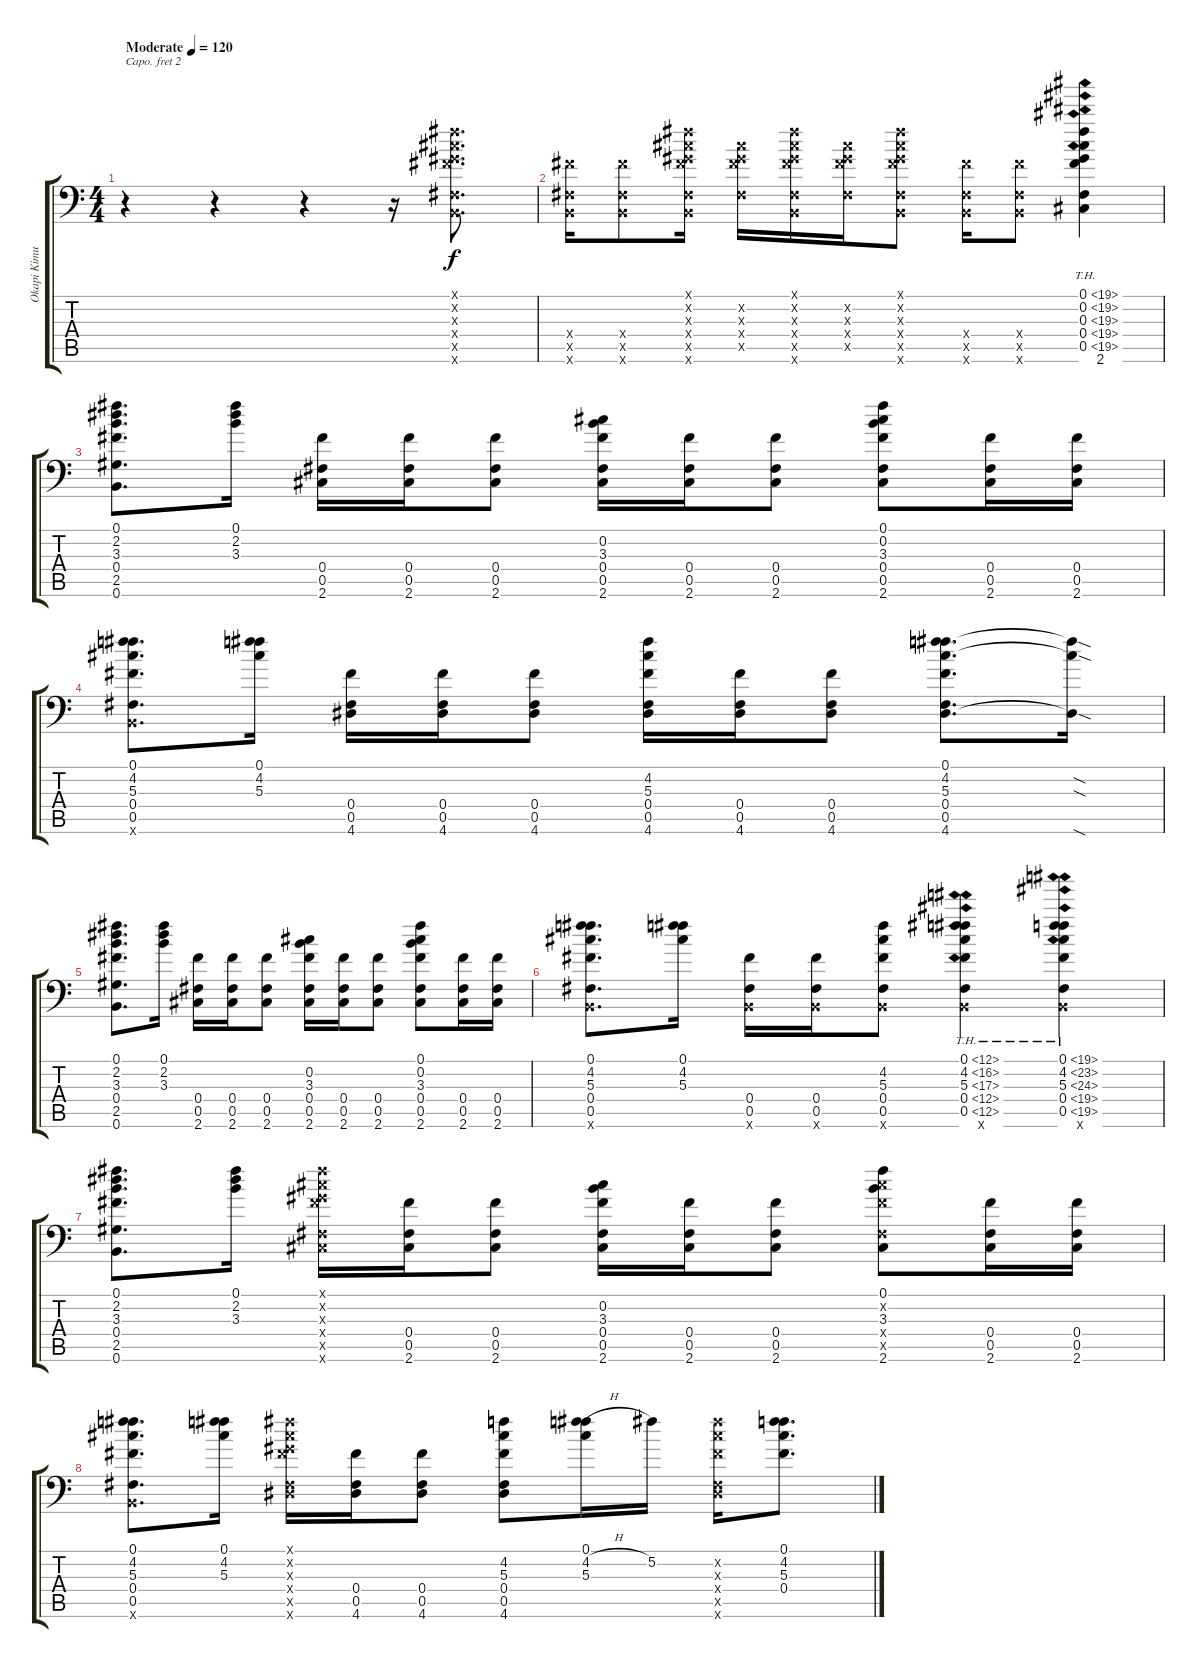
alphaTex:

\track ("Okapi Kimura" "Okapi Kimu") {instrument acousticguitarsteel}
\staff {score tabs}
\capo 2
\tuning (E4 B3 Gb3 E3 E2 A1) {hide}
\ts (4 4)
\tempo (120 "Moderate")
\clef f4
\ks c
r.4{dy f instrument acousticguitarsteel} r.4 r.4 r.16 (0.1{x} 0.2{x} 0.3{x} 0.4{x} 0.5{x} 0.6{x}).8{d} |
(0.4{x} 0.5{x} 0.6{x}).16 (0.4{x} 0.5{x} 0.6{x}).8 (0.1{x} 0.2{x} 0.3{x} 0.4{x} 0.5{x} 0.6{x}).16 (0.2{x} 0.3{x} 0.4{x} 0.5{x}).16 (0.1{x} 0.2{x} 0.3{x} 0.4{x} 0.5{x} 0.6{x}).16 (0.2{x} 0.3{x} 0.4{x} 0.5{x}).16 (0.1{x} 0.2{x} 0.3{x} 0.4{x} 0.5{x} 0.6{x}).8 (0.4{x} 0.5{x} 0.6{x}).16 (0.4{x} 0.5{x} 0.6{x}).8 (0.1{th 19} 0.2{th 19} 0.3{th 19} 0.4{th 19} 0.5{th 19} 2.6).4 |
(0.1 2.2 3.3 0.4 2.5 0.6).8{d} (0.1 2.2 3.3).16 (0.4 0.5 2.6).16 (0.4 0.5 2.6).16 (0.4 0.5 2.6).8 (0.2 3.3 0.4 0.5 2.6).16 (0.4 0.5 2.6).16 (0.4 0.5 2.6).8 (0.1 0.2 3.3 0.4 0.5 2.6).8 (0.4 0.5 2.6).16 (0.4 0.5 2.6).16 |
(0.1 4.2 5.3 0.4 0.5 0.6{x}).8{d} (0.1 4.2 5.3).16 (0.4 0.5 4.6).16 (0.4 0.5 4.6).16 (0.4 0.5 4.6).8 (4.2 5.3 0.4 0.5 4.6).16 (0.4 0.5 4.6).16 (0.4 0.5 4.6).8 (0.1 4.2 5.3 0.4 0.5 4.6).8{d} (4.2{sod t} 5.3{sod t} 4.6{sod t}).16 |
(0.1 2.2 3.3 0.4 2.5 0.6).8{d} (0.1 2.2 3.3).16 (0.4 0.5 2.6).16 (0.4 0.5 2.6).16 (0.4 0.5 2.6).8 (0.2 3.3 0.4 0.5 2.6).16 (0.4 0.5 2.6).16 (0.4 0.5 2.6).8 (0.1 0.2 3.3 0.4 0.5 2.6).8 (0.4 0.5 2.6).16 (0.4 0.5 2.6).16 |
(0.1 4.2 5.3 0.4 0.5 0.6{x}).8{d} (0.1 4.2 5.3).16 (0.4 0.5 0.6{x}).16 (0.4 0.5 0.6{x}).16 (4.2 5.3 0.4 0.5 0.6{x}).8 (0.1{th 12} 4.2{th 12} 5.3{th 12} 0.4{th 12} 0.5{th 12} 0.6{x}).4 (0.1{th 19} 4.2{th 19} 5.3{th 19} 0.4{th 19} 0.5{th 19} 0.6{x}).4 |
(0.1 2.2 3.3 0.4 2.5 0.6).8{d} (0.1 2.2 3.3).16 (0.1{x} 0.2{x} 0.3{x} 0.4{x} 0.5{x} 2.6{x}).16 (0.4 0.5 2.6).16 (0.4 0.5 2.6).8 (0.2 3.3 0.4 0.5 2.6).16 (0.4 0.5 2.6).16 (0.4 0.5 2.6).8 (0.1 0.2{x} 3.3 0.4{x} 0.5{x} 2.6).8 (0.4 0.5 2.6).16 (0.4 0.5 2.6).16 |
(0.1 4.2 5.3 0.4 0.5 0.6{x}).8{d} (0.1 4.2 5.3).16 (0.1{x} 0.2{x} 0.3{x} 0.4{x} 0.5{x} 4.6{x}).16 (0.4 0.5 4.6).16 (0.4 0.5 4.6).8 (4.2 5.3 0.4 0.5 4.6).8 (0.1 4.2{h} 5.3).16 5.2.16 (5.2{x} 5.3{x} 0.4{x} 0.5{x} 4.6{x}).16 (0.1 4.2 5.3 0.4).8{d}
